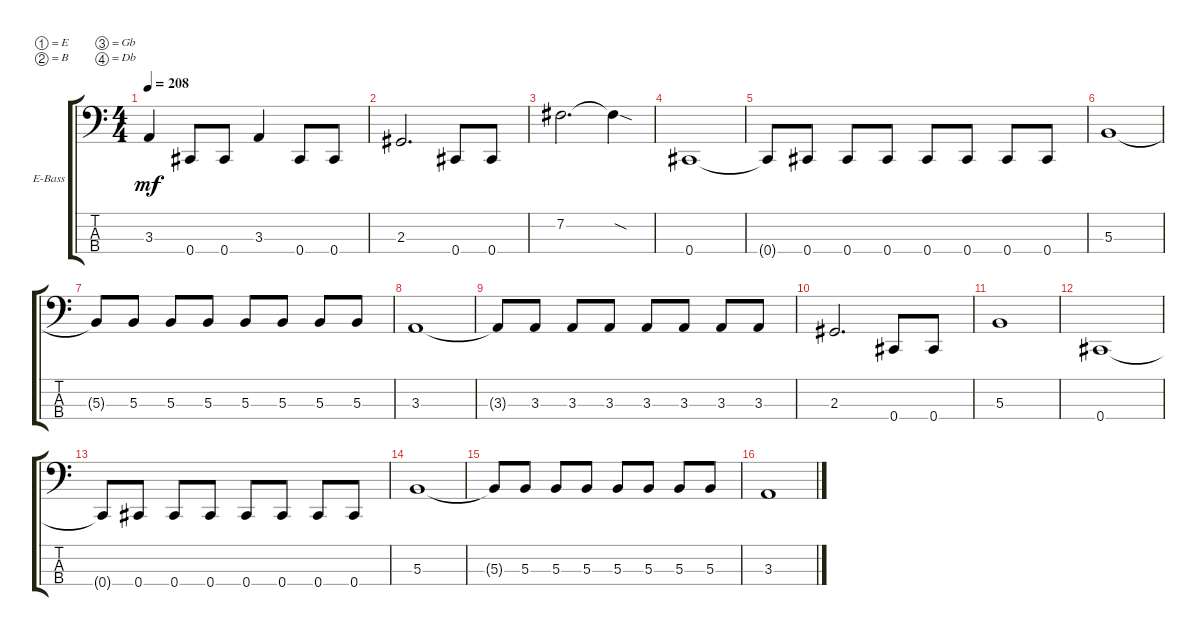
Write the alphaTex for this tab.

\defaultSystemsLayout 4
\bracketExtendMode groupsimilarinstruments
\firstSystemTrackNameOrientation horizontal
\otherSystemsTrackNameOrientation horizontal
\track ("Jeanne" "E-Bass") {instrument electricbassfinger}
\staff {score tabs}
\tuning (E2 B1 Gb1 Db1)
\ts (4 4)
\tempo 208
\clef f4
\ks c
3.3{t}.4{dy mf} 0.4.8 0.4.8 3.3.4 0.4.8 0.4.8 |
2.3.2{d} 0.4.8 0.4.8 |
7.2.2{d} 7.2{sod t}.4 |
0.4.1 |
0.4{t}.8 0.4.8 0.4.8 0.4.8 0.4.8 0.4.8 0.4.8 0.4.8 |
5.3.1 |
5.3{t}.8 5.3.8 5.3.8 5.3.8 5.3.8 5.3.8 5.3.8 5.3.8 |
3.3.1 |
3.3{t}.8 3.3.8 3.3.8 3.3.8 3.3.8 3.3.8 3.3.8 3.3.8 |
2.3.2{d} 0.4.8 0.4.8 |
5.3.1 |
0.4.1 |
0.4{t}.8 0.4.8 0.4.8 0.4.8 0.4.8 0.4.8 0.4.8 0.4.8 |
5.3.1 |
5.3{t}.8 5.3.8 5.3.8 5.3.8 5.3.8 5.3.8 5.3.8 5.3.8 |
3.3.1
